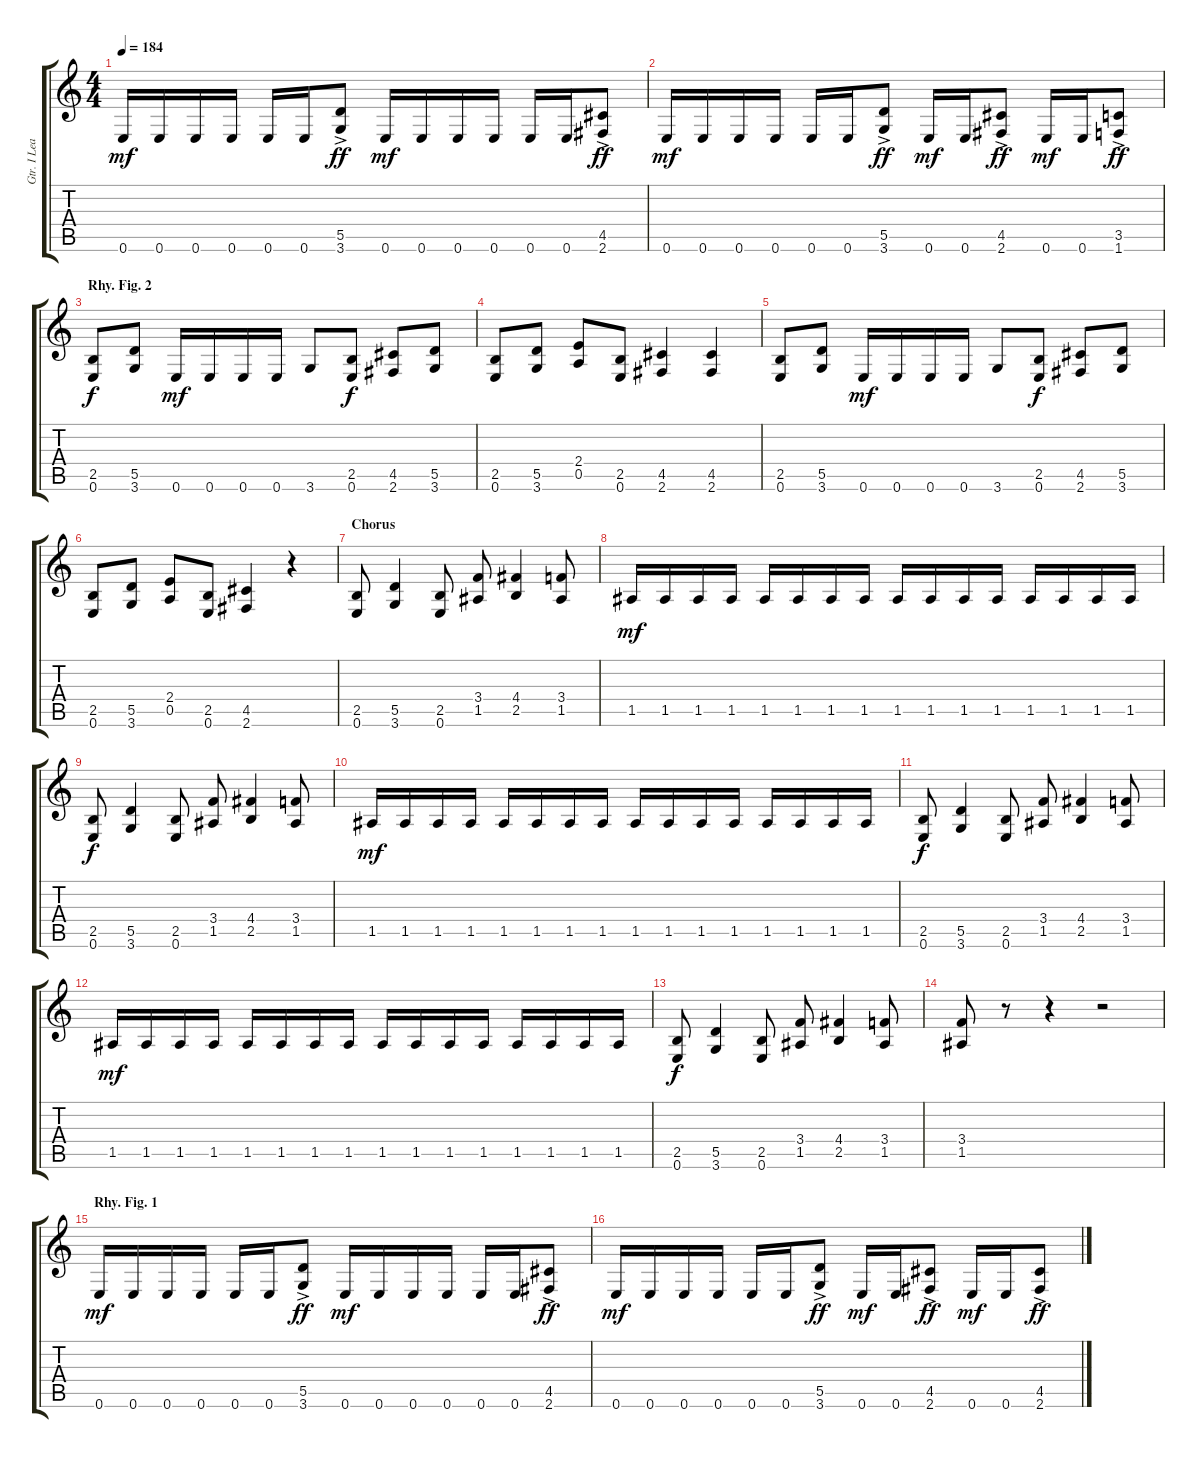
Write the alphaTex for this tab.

\track ("Gtr. I Lead" "Gtr. I Lea") {instrument overdrivenguitar}
\staff {score tabs}
\tuning (E4 B3 G3 D3 A2 E2) {hide}
\ts (4 4)
\tempo 184
\clef g2
\ks c
0.6.16{dy mf} 0.6.16 0.6.16 0.6.16 0.6.16 0.6.16 (5.5{ac} 3.6{ac}).8{dy ff} 0.6.16{dy mf} 0.6.16 0.6.16 0.6.16 0.6.16 0.6.16 (4.5{ac} 2.6{ac}).8{dy ff} |
0.6.16{dy mf} 0.6.16 0.6.16 0.6.16 0.6.16 0.6.16 (5.5{ac} 3.6{ac}).8{dy ff} 0.6.16{dy mf} 0.6.16 (4.5{ac} 2.6{ac}).8{dy ff} 0.6.16{dy mf} 0.6.16 (3.5{ac} 1.6{ac}).8{dy ff} |
\section ("" "Rhy. Fig. 2")
(2.5 0.6).8{dy f} (5.5 3.6).8 0.6.16{dy mf} 0.6.16 0.6.16 0.6.16 3.6.8 (2.5 0.6).8{dy f} (4.5 2.6).8 (5.5 3.6).8 |
(2.5 0.6).8 (5.5 3.6).8 (2.4 0.5).8 (2.5 0.6).8 (4.5 2.6).4 (4.5 2.6).4 |
(2.5 0.6).8 (5.5 3.6).8 0.6.16{dy mf} 0.6.16 0.6.16 0.6.16 3.6.8 (2.5 0.6).8{dy f} (4.5 2.6).8 (5.5 3.6).8 |
(2.5 0.6).8 (5.5 3.6).8 (2.4 0.5).8 (2.5 0.6).8 (4.5 2.6).4 r.4 |
\section ("" "Chorus")
(2.5 0.6).8 (5.5 3.6).4 (2.5 0.6).8 (3.4 1.5).8 (4.4 2.5).4 (3.4 1.5).8 |
1.5.16{dy mf} 1.5.16 1.5.16 1.5.16 1.5.16 1.5.16 1.5.16 1.5.16 1.5.16 1.5.16 1.5.16 1.5.16 1.5.16 1.5.16 1.5.16 1.5.16 |
(2.5 0.6).8{dy f} (5.5 3.6).4 (2.5 0.6).8 (3.4 1.5).8 (4.4 2.5).4 (3.4 1.5).8 |
1.5.16{dy mf} 1.5.16 1.5.16 1.5.16 1.5.16 1.5.16 1.5.16 1.5.16 1.5.16 1.5.16 1.5.16 1.5.16 1.5.16 1.5.16 1.5.16 1.5.16 |
(2.5 0.6).8{dy f} (5.5 3.6).4 (2.5 0.6).8 (3.4 1.5).8 (4.4 2.5).4 (3.4 1.5).8 |
1.5.16{dy mf} 1.5.16 1.5.16 1.5.16 1.5.16 1.5.16 1.5.16 1.5.16 1.5.16 1.5.16 1.5.16 1.5.16 1.5.16 1.5.16 1.5.16 1.5.16 |
(2.5 0.6).8{dy f} (5.5 3.6).4 (2.5 0.6).8 (3.4 1.5).8 (4.4 2.5).4 (3.4 1.5).8 |
(3.4 1.5).8 r.8 r.4 r.2 |
\section ("" "Rhy. Fig. 1")
0.6.16{dy mf} 0.6.16 0.6.16 0.6.16 0.6.16 0.6.16 (5.5{ac} 3.6{ac}).8{dy ff} 0.6.16{dy mf} 0.6.16 0.6.16 0.6.16 0.6.16 0.6.16 (4.5{ac} 2.6{ac}).8{dy ff} |
0.6.16{dy mf} 0.6.16 0.6.16 0.6.16 0.6.16 0.6.16 (5.5{ac} 3.6{ac}).8{dy ff} 0.6.16{dy mf} 0.6.16 (4.5{ac} 2.6{ac}).8{dy ff} 0.6.16{dy mf} 0.6.16 (4.5{ac} 2.6{ac}).8{dy ff}
